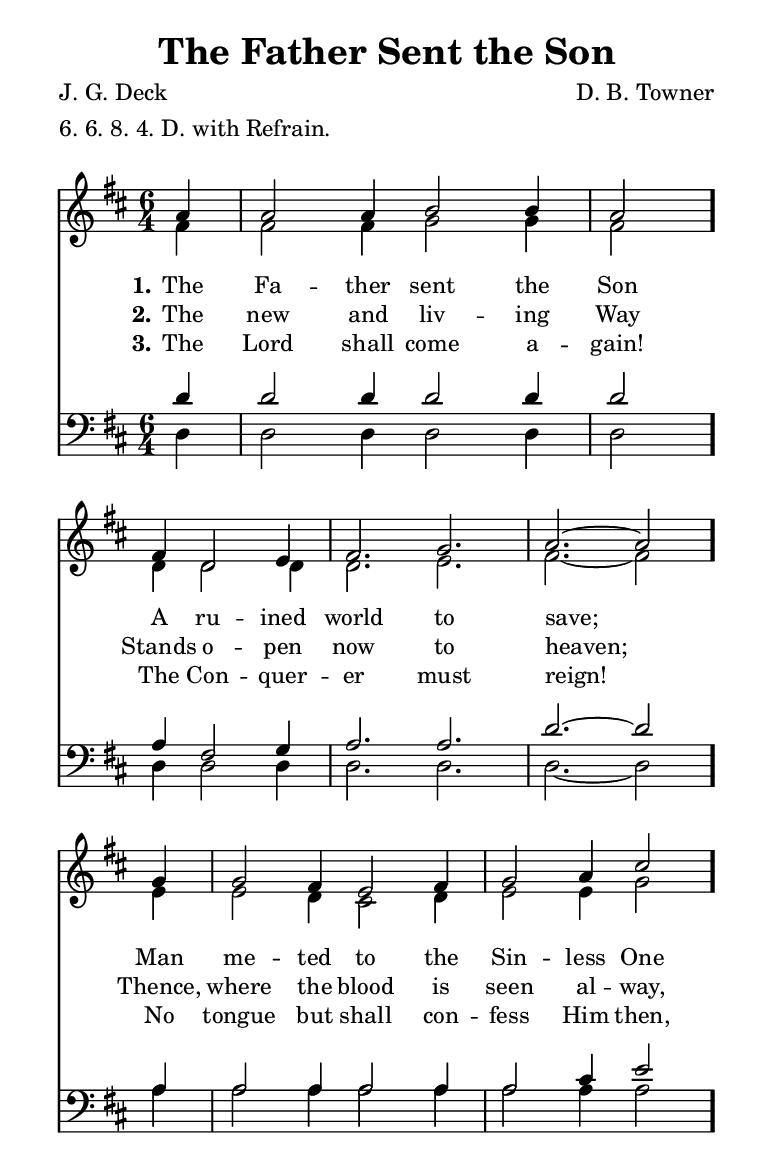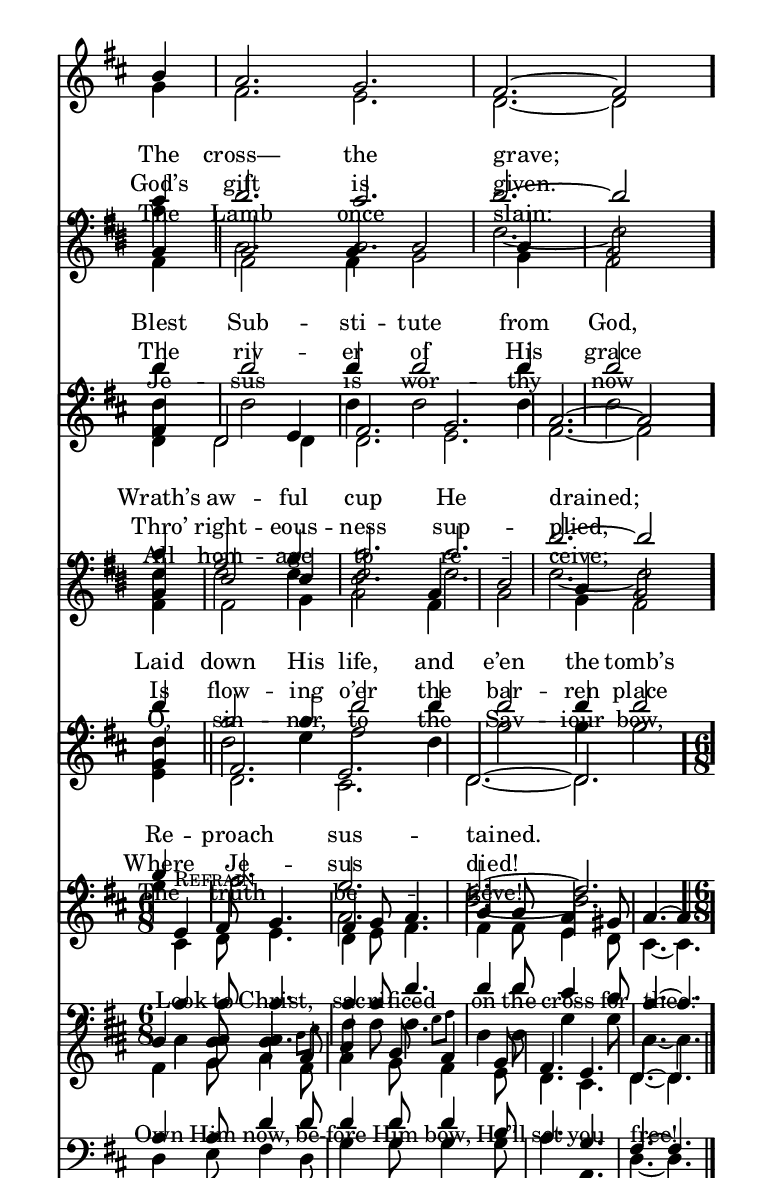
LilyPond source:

\include "common/global.ily"
\paper {
  \include "common/paper.ily"
  %ragged-bottom = ##t
  ragged-last-bottom = ##t
  systems-per-page = ##f
  page-count = 2
}

\header{
  hymnnumber = "120"
  title = "The Father Sent the Son"
  tunename = "Anywhere With Jesus"
  meter = "6. 6. 8. 4. D. with Refrain."
  poet = "J. G. Deck"
  composer = "D. B. Towner"
  %copyright = ""
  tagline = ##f
}

% for fermata in MIDI
ta = { \tempo 2=80 }
tb = { \tempo 2=40 }

patternAA = { c4 c2 }

patternBA = { c4 c2 c4 | c2. c2. | c2. ~ c2  }
patternBB = {       c4 | c2. c2. | c2. ~ c2  }
patternBC = {       c4 | c2. c2. | c2. ~ c2. }

patternCA = { c4 c8 c4. | c4 c8 c4. | c4 c8 c4 c8 | c4. ~ c4. }
patternCB = \patternCA % grace notes

patternDA = { c4 c8 c4 c8 | c4 c8 c4 c8 | c4. c4. | c4. ~ c4. }

global = {
  \include "common/overrides.ily"
  \override Staff.TimeSignature.style = #'()
  \time 6/4
  \override Score.MetronomeMark.transparent = ##t % hide all fermata changes too
  \ta
  \key d \major
  \partial 4
  \autoBeamOff
}

notesSoprano = {
\global
\relative c'' {

  \time 6/4

  \changePitch \patternAA { a | a a b b | a }
  \changePitch \patternBA { fis d e | fis g | a a } \break
  \changePitch \patternAA { g | g fis e fis | g a cis }
  \changePitch \patternBB { b | a g | fis fis } \break

  \changePitch \patternAA { a | a a b b | a }
  \changePitch \patternBA { fis d e | fis g | a a } \break
  \changePitch \patternAA { a | d d d a | cis b a }
  \changePitch \patternBC { g | fis e | d d } \break

  \pageBreak
  \time 6/8

  << s^\markup { \small \caps "Refrain" }
  \changePitch \patternCA { e fis g | fis g a | b b a gis | a a  } >> \break
  \changePitch \patternDA { d d d a | cis b a g | fis e | d d }

  \bar "|."

}
}

notesAlto = {
\global
\relative e' {

  \changePitch \patternAA { fis | fis fis g g | fis }
  \changePitch \patternBA { d d d | d e | fis fis }
  \changePitch \patternAA { e | e d cis d | e e g }
  \changePitch \patternBB { g | fis e | d d }

  \changePitch \patternAA { fis | fis fis g g | fis }
  \changePitch \patternBA { d d d | d e | fis fis }
  \changePitch \patternAA { fis | fis g a fis | a g fis }
  \changePitch \patternBC { e | d cis | d d }

  \changePitch \patternCA { cis d e | d e fis | fis fis e d | cis cis }
  \changePitch \patternDA { fis g a fis | a g fis e | d cis | d d }

}
}

notesTenor = {
\global
\relative a {

  \changePitch \patternAA { d | d d d d | d }
  \changePitch \patternBA { a fis g | a a | d d }
  \changePitch \patternAA { a | a a a a | a cis e }
  \changePitch \patternBB { cis | d cis | d d }

  \changePitch \patternAA { d | d d d d | d }
  \changePitch \patternBA { a fis g | a a | d d  }
  \changePitch \patternAA { d | a a d d | d d d }
  \changePitch \patternBC { b | a g | fis fis }

  \changePitch \patternCB { a a a | a a d | d d cis b | a a  }
  \changePitch \patternDA { a a d d | d d d b | a g | fis fis }

}
}

notesBass = {
\global
\relative f {

  \changePitch \patternAA { d | d d d d | d }
  \changePitch \patternBA { d d d | d d | d d }
  \changePitch \patternAA { a' | a a a a | a a a }
  \changePitch \patternBB { a | a, a | d d }

  \changePitch \patternAA { d | d d d d | d }
  \changePitch \patternBA { d d d | d d | d d }
  \changePitch \patternAA { d | d e fis d | g g g }
  \changePitch \patternBC { g | a a, | d d }

  %\changePitch \patternCB { a a a \grace { b8[ cis8] } | d d d \grace { e8[ fis8] } | b b e e | a, a }
  a4 a8 \afterGrace a4. { b8[ cis8] } | d4 d8 \afterGrace d4. { e8[ fis8] } | b,4 b8 e4 e8 | a,4. ~ a4.
  \changePitch \patternDA { d e fis d | g g g g | a a, | d d }

}
}

Refrain = \lyricmode {

Look to Christ, sac -- ri -- ficed on the cross for thee: \bar "."
Own Him now, be -- fore Him bow, He’ll set you free! \bar "."

}

wordsA = \lyricmode {
\set stanza = "1."

The Fa -- ther sent the Son \bar "."
A ru -- ined world to save; \bar "."
Man me -- ted to the Sin -- less One \bar "."
The cross— the grave; \bar "."
Blest Sub -- sti -- tute from God, \bar "."
Wrath’s aw -- ful cup He drained; \bar "."
Laid down His life, and e’en the tomb’s \bar "."
Re -- proach sus -- tained. \bar "."

}

wordsB = \lyricmode {
\set stanza = "2."

The new and liv -- ing Way
Stands o -- pen now to heaven;
Thence, where the blood is seen al -- way,
God’s gift is given.
The riv -- er of His grace
Thro’ right -- eous -- ness sup -- plied,
Is flow -- ing o’er the bar -- ren place
Where Je -- sus died!

\Refrain

}

wordsC = \lyricmode {
\set stanza = "3."

The Lord shall come a -- gain!
The Con -- quer -- er must reign! % "Conquerer" (not "Conqueror") is the spelling in the original
No tongue but shall con -- fess Him then,
The Lamb once slain:
Je -- sus is wor -- thy now
All hom -- age to re -- ceive;
O, sin -- ner, to the Sav -- iour bow,
The truth be -- lieve!

}

\score {
  \context ChoirStaff <<
    \context Staff = upper <<
      \set ChoirStaff.systemStartDelimiter = #'SystemStartBar
      \context Voice  = sopranos { \voiceOne << \notesSoprano >> }
      \context Voice  = altos { \voiceTwo << \notesAlto >> }
      \context Lyrics = one   \lyricsto sopranos \wordsA
      \context Lyrics = two   \lyricsto sopranos \wordsB
      \context Lyrics = three \lyricsto sopranos \wordsC
    >>
    \context Staff = men <<
      \clef bass
      \context Voice  = tenors { \voiceOne << \notesTenor >> }
      \context Voice  = basses { \voiceTwo << \notesBass >> }
    >>
  >>
  \layout {
    \include "common/layout.ily"
  }
  \midi{
    \include "common/midi.ily"
  }
}

\version "2.18.0"  % necessary for upgrading to future LilyPond versions.

% vi:set et ts=2 sw=2 ai nocindent syntax=lilypond:
